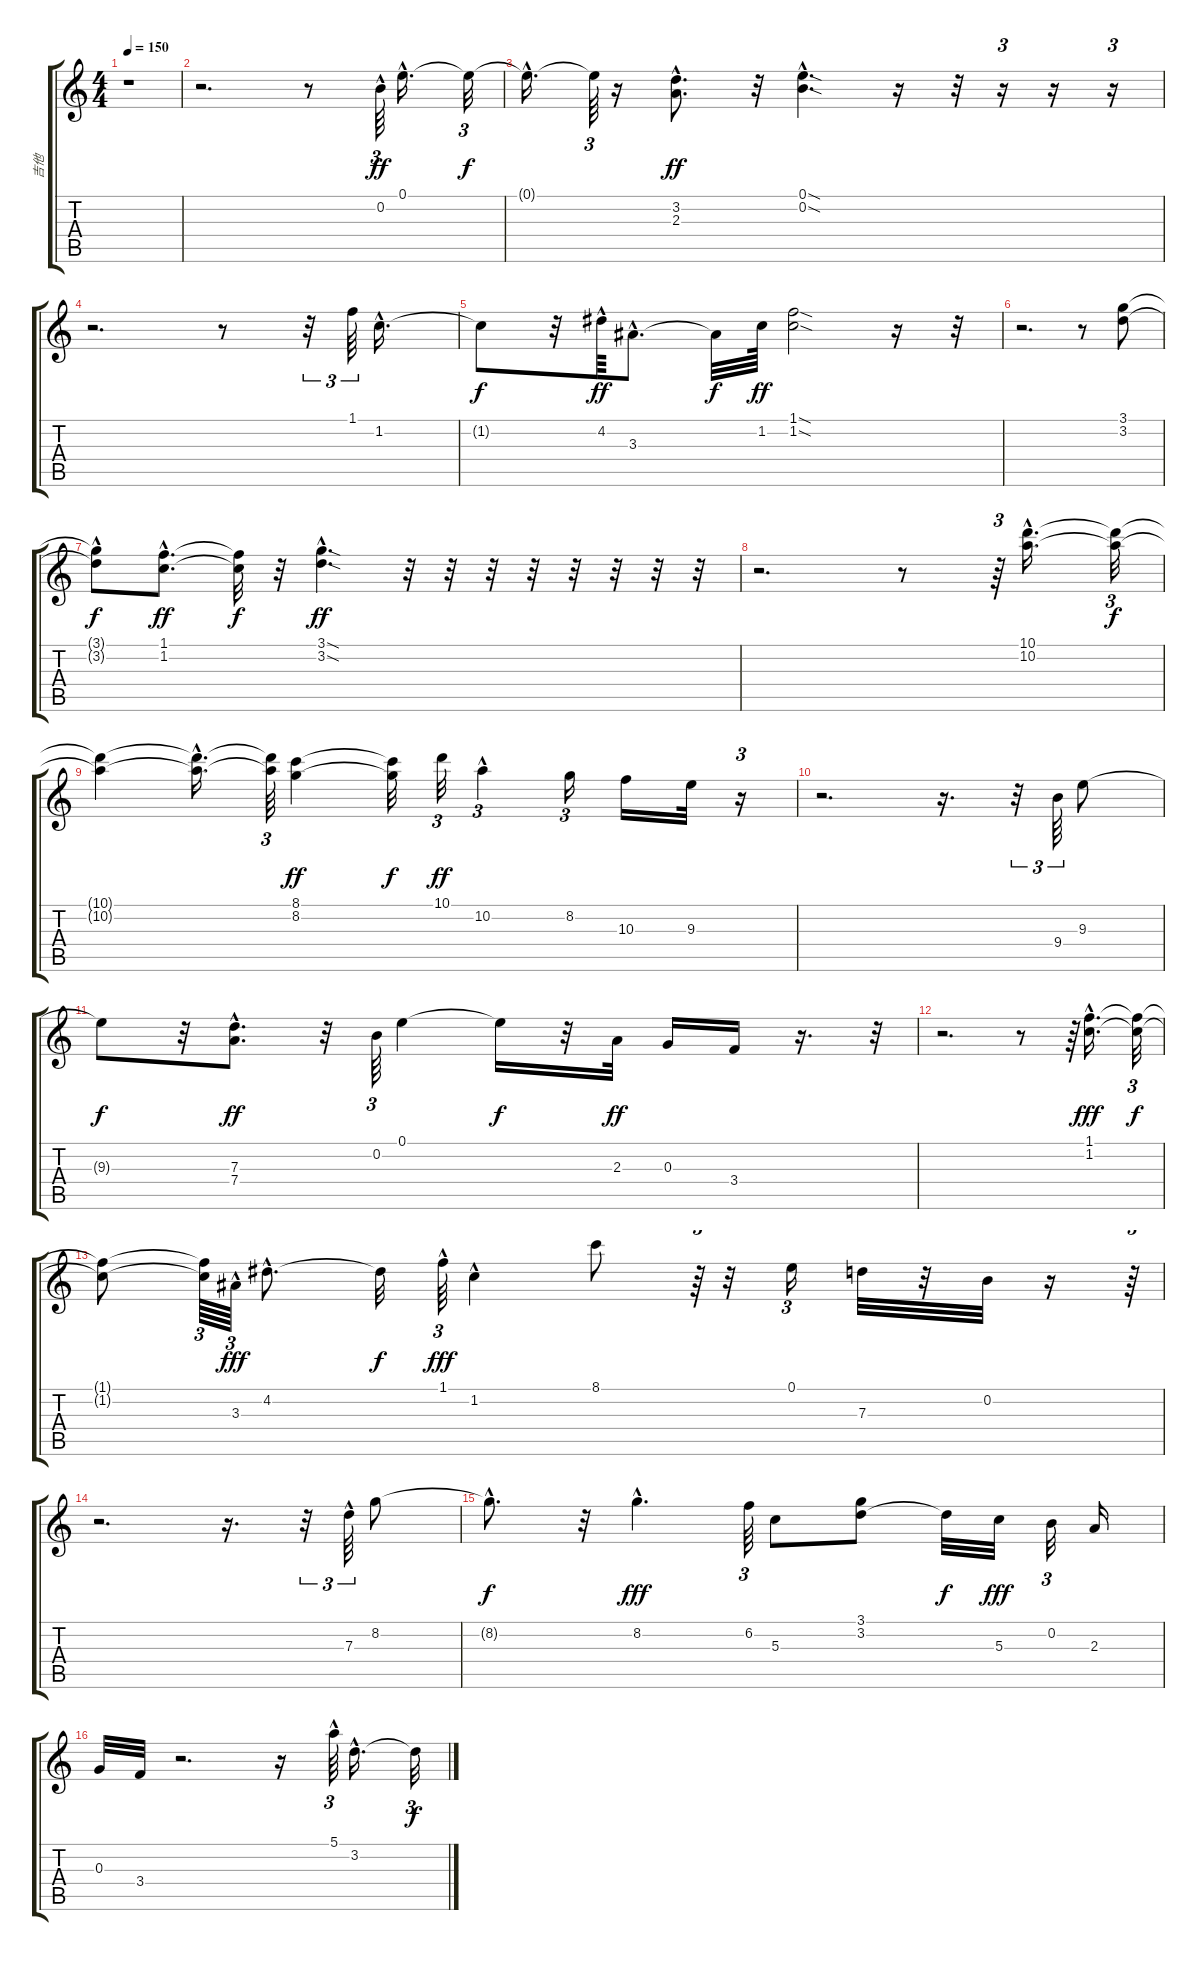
\track ("吉他" "吉他") {instrument overdrivenguitar}
\staff {score tabs}
\tuning (E4 B3 G3 D3 A2 E2) {hide}
\ts (4 4)
\tempo 150
\clef g2
\ks c
r.1{dy f} |
r.2{d} r.8 0.2{hac}.64{tu (3 2) dy ff} 0.1{hac}.16{d} 0.1{t}.32{tu (3 2) dy f} |
0.1{hac t}.16{d} 0.1{t}.64{tu (3 2)} r.16 (3.2{hac} 2.3{hac}).8{d dy ff} r.32 (0.1{sod hac} 0.2{sod hac}).4{d} r.16 r.32 r.16{tu (3 2)} r.16 r.16{tu (3 2)} |
r.2{d} r.8 r.32{tu (3 2)} 1.1.64{tu (3 2)} 1.2{hac}.16{d} |
1.2{t}.8{dy f} r.32 4.2{hac}.64{dy ff} 3.3{hac}.8{d} 3.3{t}.32{dy f} 1.2.64{dy ff} (1.1{sod} 1.2{sod}).2 r.16 r.32 |
r.2{d} r.8 (3.1 3.2).8 |
(3.1{t} 3.2{hac t}).8{dy f} (1.1{hac} 1.2{hac}).8{d dy ff} (1.1{t} 1.2{t}).32{dy f} r.32 (3.1{sod hac} 3.2{sod hac}).4{d dy ff} r.32 r.32 r.32 r.32 r.32 r.32 r.32 r.32 |
r.2{d} r.8 r.64{tu (3 2)} (10.1{hac} 10.2{hac}).16{d} (10.1{t} 10.2{t}).32{tu (3 2) dy f} |
(10.1{t} 10.2{t}).4 (10.1{hac t} 10.2{hac t}).16{d} (10.1{t} 10.2{t}).64{tu (3 2)} (8.1 8.2).4{dy ff} (8.1{t} 8.2{t}).32{dy f} 10.1.32{tu (3 2) dy ff} 10.2{hac}.4{tu (3 2)} 8.2.16{tu (3 2)} 10.3.16 9.3.32 r.16{tu (3 2)} |
r.2{d} r.16{d} r.32{tu (3 2)} 9.4.64{tu (3 2)} 9.3.8 |
9.3{t}.8{dy f} r.32 (7.3{hac} 7.4{hac}).8{d dy ff} r.32 0.2.64{tu (3 2)} 0.1.4 0.1{t}.16{dy f} r.32 2.3.32{dy ff} 0.3.16 3.4.16 r.16{d} r.32{tu (3 2)} |
r.2{d} r.8 r.64{tu (3 2)} (1.1{hac} 1.2{hac}).16{d dy fff} (1.1{t} 1.2{t}).32{tu (3 2) dy f} |
(1.1{t} 1.2{t}).8 (1.1{t} 1.2{t}).64{tu (3 2)} 3.3{hac}.64{tu (3 2) dy fff} 4.2{hac}.8{d} 4.2{t}.32{dy f} 1.1{hac}.64{tu (3 2) dy fff} 1.2{hac}.4 8.1.8 r.64{tu (3 2)} r.32 0.1.16{tu (3 2)} 7.3.32 r.32 0.2.32 r.16 r.64{tu (3 2)} |
r.2{d} r.16{d} r.32{tu (3 2)} 7.3{hac}.64{tu (3 2)} 8.2.8 |
8.2{hac t}.8{d dy f} r.32 8.2{hac}.4{d dy fff} 6.2.64{tu (3 2)} 5.3.8 (3.1 3.2).8 3.2{t}.32{dy f} 5.3.32{dy fff} 0.2.32{tu (3 2)} 2.3.16 |
0.3.32 3.4.32 r.2{d} r.16 5.1{hac}.64{tu (3 2)} 3.2{hac}.16{d} 3.2{t}.32{tu (3 2) dy f}
